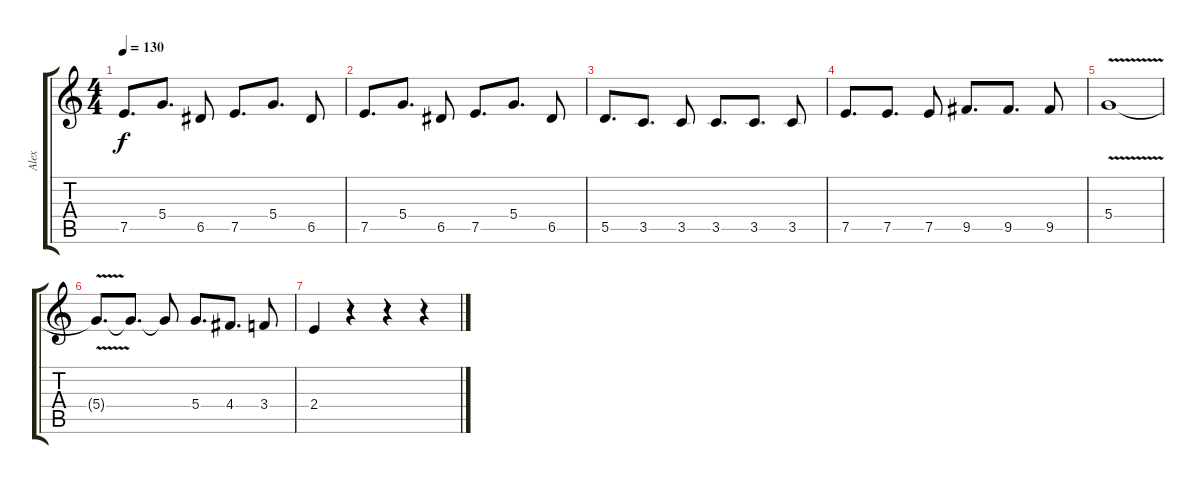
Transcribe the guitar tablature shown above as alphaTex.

\track ("Alex" "Alex") {instrument overdrivenguitar}
\staff {score tabs}
\tuning (E4 B3 G3 D3 A2 E2) {hide}
\ts (4 4)
\tempo 130
\clef g2
\ks c
7.5.8{d dy f} 5.4.8{d} 6.5.8 7.5.8{d} 5.4.8{d} 6.5.8 |
7.5.8{d} 5.4.8{d} 6.5.8 7.5.8{d} 5.4.8{d} 6.5.8 |
5.5.8{d} 3.5.8{d} 3.5.8 3.5.8{d} 3.5.8{d} 3.5.8 |
7.5.8{d} 7.5.8{d} 7.5.8 9.5.8{d} 9.5.8{d} 9.5.8 |
5.4{v}.1 |
5.4{t}.8{d} 5.4{t}.8{d} 5.4{t}.8 5.4.8{d} 4.4.8{d} 3.4.8 |
2.4.4 r.4 r.4 r.4
